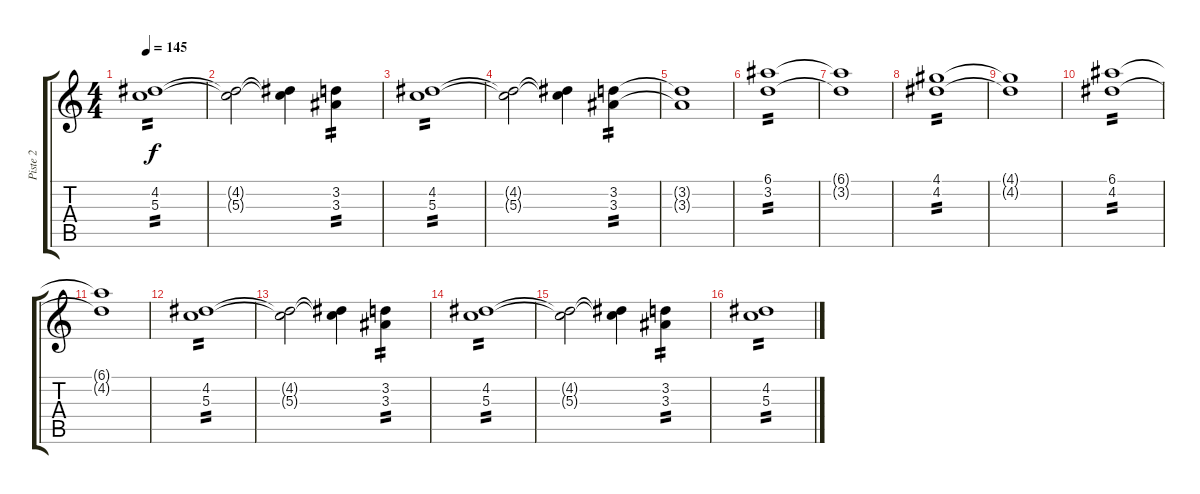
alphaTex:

\track ("Piste 2" "Piste 2") {instrument distortionguitar}
\staff {score tabs}
\tuning (E4 B3 G3 D3 A2 E2) {hide}
\ts (4 4)
\tempo 145
\clef g2
\ks c
(4.2 5.3).1{tp 2 dy f} |
(4.2{t} 5.3{t}).2 (4.2{t} 5.3{t}).4 (3.2 3.3).4{tp 2} |
(4.2 5.3).1{tp 2} |
(4.2{t} 5.3{t}).2 (4.2{t} 5.3{t}).4 (3.2 3.3).4{tp 2} |
(3.2{t} 3.3{t}).1 |
(6.1 3.2).1{tp 2} |
(6.1{t} 3.2{t}).1 |
(4.1 4.2).1{tp 2} |
(4.1{t} 4.2{t}).1 |
(6.1 4.2).1{tp 2} |
(6.1{t} 4.2{t}).1 |
(4.2 5.3).1{tp 2} |
(4.2{t} 5.3{t}).2 (4.2{t} 5.3{t}).4 (3.2 3.3).4{tp 2} |
(4.2 5.3).1{tp 2} |
(4.2{t} 5.3{t}).2 (4.2{t} 5.3{t}).4 (3.2 3.3).4{tp 2} |
(4.2 5.3).1{tp 2}
